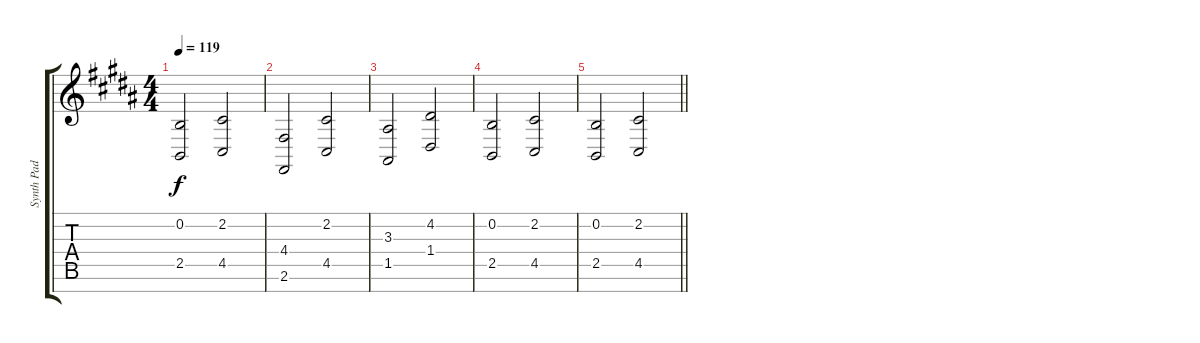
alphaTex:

\track ("Synth Pad" "Synth Pad") {instrument pad2warm}
\staff {score tabs}
\tuning (E4 B3 G3 D3 A2 E2 B1) {hide}
\ts (4 4)
\tempo 119
\clef g2
\ks b
(0.2 2.5).2{dy f} (2.2 4.5).2 |
(4.4 2.6).2 (2.2 4.5).2 |
(3.3 1.5).2 (4.2 1.4).2 |
(0.2 2.5).2 (2.2 4.5).2 |
\barLineRight lightlight
(0.2 2.5).2 (2.2 4.5).2
